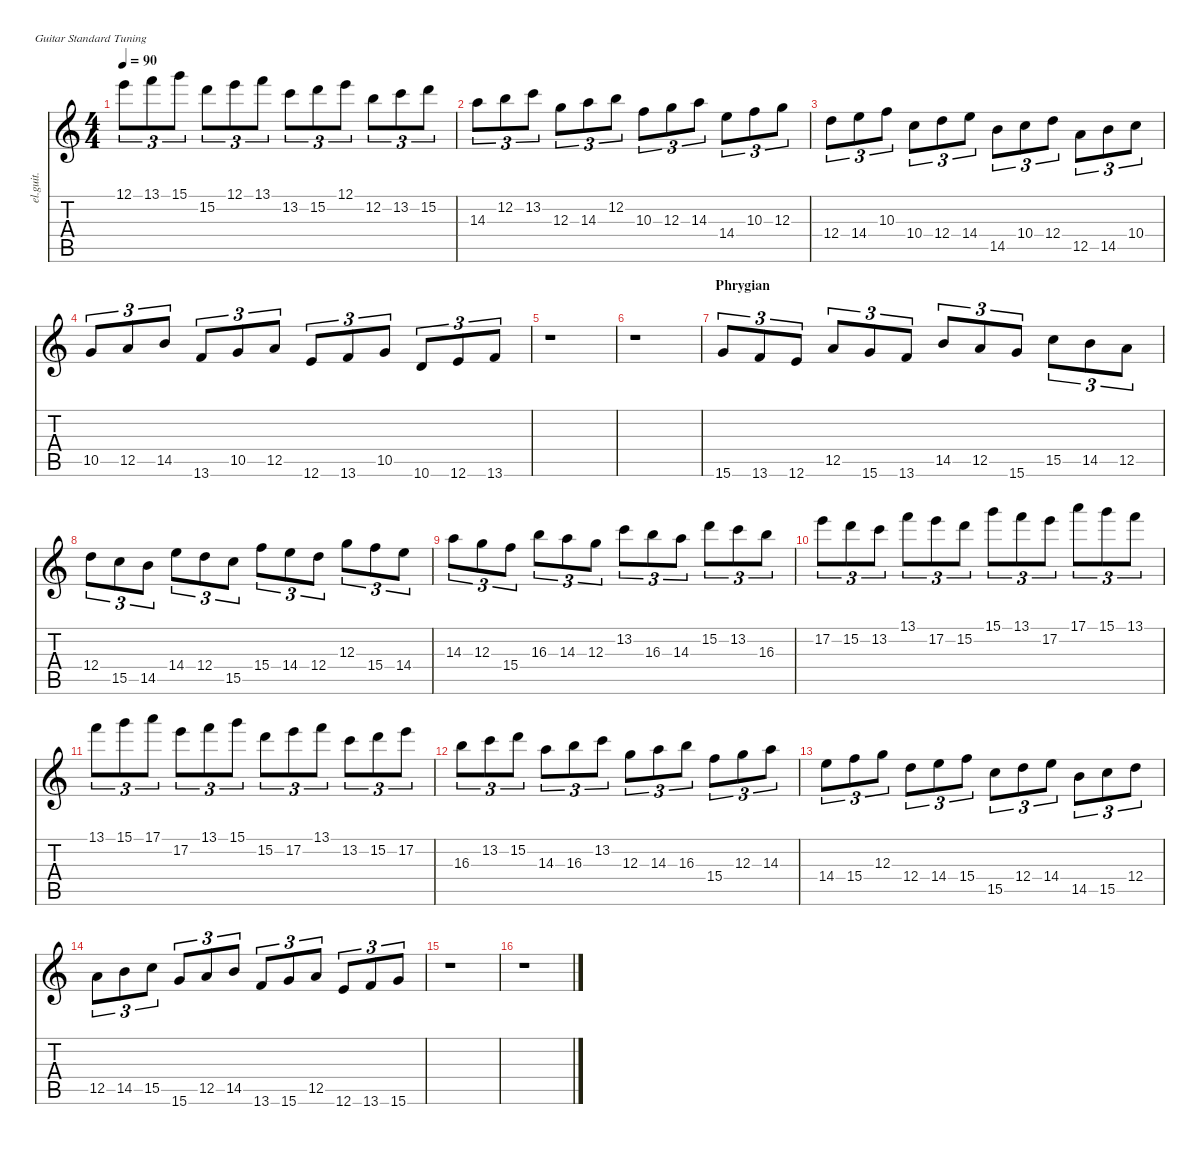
\defaultSystemsLayout 4
\hideDynamics
\bracketExtendMode nobrackets
\track ("Clean Guitar" "el.guit.") {instrument electricguitarclean}
\staff {score tabs}
\tuning (E4 B3 G3 D3 A2 E2)
\ts (4 4)
\tempo 90
\clef g2
\ks c
12.1.8{tu (3 2) dy mf beam Down} 13.1.8{tu (3 2) beam Down} 15.1.8{tu (3 2) beam Down} 15.2.8{tu (3 2) beam Down} 12.1.8{tu (3 2) beam Down} 13.1.8{tu (3 2) beam Down} 13.2.8{tu (3 2) beam Down} 15.2.8{tu (3 2) beam Down} 12.1.8{tu (3 2) beam Down} 12.2.8{tu (3 2) beam Down} 13.2.8{tu (3 2) beam Down} 15.2.8{tu (3 2) beam Down} |
14.3.8{tu (3 2) beam Down} 12.2.8{tu (3 2) beam Down} 13.2.8{tu (3 2) beam Down} 12.3.8{tu (3 2) beam Down} 14.3.8{tu (3 2) beam Down} 12.2.8{tu (3 2) beam Down} 10.3.8{tu (3 2) beam Down} 12.3.8{tu (3 2) beam Down} 14.3.8{tu (3 2) beam Down} 14.4.8{tu (3 2) beam Down} 10.3.8{tu (3 2) beam Down} 12.3.8{tu (3 2) beam Down} |
12.4.8{tu (3 2) beam Down} 14.4.8{tu (3 2) beam Down} 10.3.8{tu (3 2) beam Down} 10.4.8{tu (3 2) beam Down} 12.4.8{tu (3 2) beam Down} 14.4.8{tu (3 2) beam Down} 14.5.8{tu (3 2) beam Down} 10.4.8{tu (3 2) beam Down} 12.4.8{tu (3 2) beam Down} 12.5.8{tu (3 2) beam Down} 14.5.8{tu (3 2) beam Down} 10.4.8{tu (3 2) beam Down} |
10.5.8{tu (3 2) beam Up} 12.5.8{tu (3 2) beam Up} 14.5.8{tu (3 2) beam Up} 13.6.8{tu (3 2) beam Up} 10.5.8{tu (3 2) beam Up} 12.5.8{tu (3 2) beam Up} 12.6.8{tu (3 2) beam Up} 13.6.8{tu (3 2) beam Up} 10.5.8{tu (3 2) beam Up} 10.6.8{tu (3 2) beam Up} 12.6.8{tu (3 2) beam Up} 13.6.8{tu (3 2) beam Up} |
r.1{beam Down} |
r.1{beam Down} |
\section ("" "Phrygian")
15.6.8{tu (3 2) beam Up} 13.6.8{tu (3 2) beam Up} 12.6.8{tu (3 2) beam Up} 12.5.8{tu (3 2) beam Up} 15.6.8{tu (3 2) beam Up} 13.6.8{tu (3 2) beam Up} 14.5.8{tu (3 2) beam Up} 12.5.8{tu (3 2) beam Up} 15.6.8{tu (3 2) beam Up} 15.5.8{tu (3 2) beam Down} 14.5.8{tu (3 2) beam Down} 12.5.8{tu (3 2) beam Down} |
12.4.8{tu (3 2) beam Down} 15.5.8{tu (3 2) beam Down} 14.5.8{tu (3 2) beam Down} 14.4.8{tu (3 2) beam Down} 12.4.8{tu (3 2) beam Down} 15.5.8{tu (3 2) beam Down} 15.4.8{tu (3 2) beam Down} 14.4.8{tu (3 2) beam Down} 12.4.8{tu (3 2) beam Down} 12.3.8{tu (3 2) beam Down} 15.4.8{tu (3 2) beam Down} 14.4.8{tu (3 2) beam Down} |
14.3.8{tu (3 2) beam Down} 12.3.8{tu (3 2) beam Down} 15.4.8{tu (3 2) beam Down} 16.3.8{tu (3 2) beam Down} 14.3.8{tu (3 2) beam Down} 12.3.8{tu (3 2) beam Down} 13.2.8{tu (3 2) beam Down} 16.3.8{tu (3 2) beam Down} 14.3.8{tu (3 2) beam Down} 15.2.8{tu (3 2) beam Down} 13.2.8{tu (3 2) beam Down} 16.3.8{tu (3 2) beam Down} |
17.2.8{tu (3 2) beam Down} 15.2.8{tu (3 2) beam Down} 13.2.8{tu (3 2) beam Down} 13.1.8{tu (3 2) beam Down} 17.2.8{tu (3 2) beam Down} 15.2.8{tu (3 2) beam Down} 15.1.8{tu (3 2) beam Down} 13.1.8{tu (3 2) beam Down} 17.2.8{tu (3 2) beam Down} 17.1.8{tu (3 2) beam Down} 15.1.8{tu (3 2) beam Down} 13.1.8{tu (3 2) beam Down} |
13.1.8{tu (3 2) beam Down} 15.1.8{tu (3 2) beam Down} 17.1.8{tu (3 2) beam Down} 17.2.8{tu (3 2) beam Down} 13.1.8{tu (3 2) beam Down} 15.1.8{tu (3 2) beam Down} 15.2.8{tu (3 2) beam Down} 17.2.8{tu (3 2) beam Down} 13.1.8{tu (3 2) beam Down} 13.2.8{tu (3 2) beam Down} 15.2.8{tu (3 2) beam Down} 17.2.8{tu (3 2) beam Down} |
16.3.8{tu (3 2) beam Down} 13.2.8{tu (3 2) beam Down} 15.2.8{tu (3 2) beam Down} 14.3.8{tu (3 2) beam Down} 16.3.8{tu (3 2) beam Down} 13.2.8{tu (3 2) beam Down} 12.3.8{tu (3 2) beam Down} 14.3.8{tu (3 2) beam Down} 16.3.8{tu (3 2) beam Down} 15.4.8{tu (3 2) beam Down} 12.3.8{tu (3 2) beam Down} 14.3.8{tu (3 2) beam Down} |
14.4.8{tu (3 2) beam Down} 15.4.8{tu (3 2) beam Down} 12.3.8{tu (3 2) beam Down} 12.4.8{tu (3 2) beam Down} 14.4.8{tu (3 2) beam Down} 15.4.8{tu (3 2) beam Down} 15.5.8{tu (3 2) beam Down} 12.4.8{tu (3 2) beam Down} 14.4.8{tu (3 2) beam Down} 14.5.8{tu (3 2) beam Down} 15.5.8{tu (3 2) beam Down} 12.4.8{tu (3 2) beam Down} |
12.5.8{tu (3 2) beam Down} 14.5.8{tu (3 2) beam Down} 15.5.8{tu (3 2) beam Down} 15.6.8{tu (3 2) beam Up} 12.5.8{tu (3 2) beam Up} 14.5.8{tu (3 2) beam Up} 13.6.8{tu (3 2) beam Up} 15.6.8{tu (3 2) beam Up} 12.5.8{tu (3 2) beam Up} 12.6.8{tu (3 2) beam Up} 13.6.8{tu (3 2) beam Up} 15.6.8{tu (3 2) beam Up} |
r.1{beam Down} |
r.1{beam Down}
